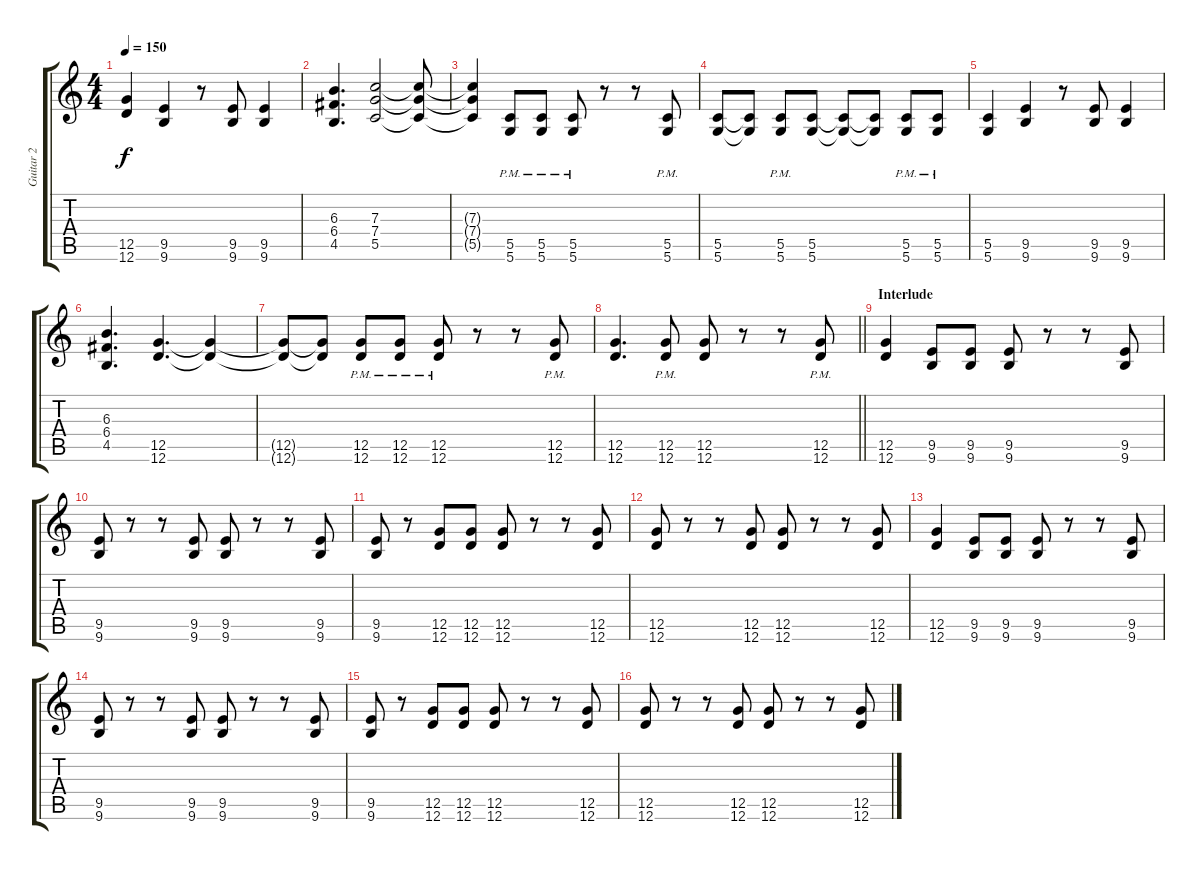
\track ("Guitar 2" "Guitar 2") {instrument distortionguitar}
\staff {score tabs}
\tuning (D4 A3 F3 C3 G2 D2) {hide}
\ts (4 4)
\tempo 150
\clef g2
\ks c
(12.5 12.6).4{dy f} (9.5 9.6).4 r.8 (9.5 9.6).8 (9.5 9.6).4 |
(6.3 6.4 4.5).4{d} (7.3 7.4 5.5).2 (7.3{t} 7.4{t} 5.5{t}).8 |
(7.3{t} 7.4{t} 5.5{t}).4 (5.5{pm} 5.6{pm}).8 (5.5{pm} 5.6{pm}).8 (5.5{pm} 5.6{pm}).8 r.8 r.8 (5.5{pm} 5.6{pm}).8 |
(5.5 5.6).8 (5.5{t} 5.6{t}).8 (5.5{pm} 5.6).8 (5.5 5.6).8 (5.5{t} 5.6{t}).8 (5.5{t} 5.6{t}).8 (5.5{pm} 5.6{pm}).8 (5.5{pm} 5.6).8 |
(5.5 5.6).4 (9.5 9.6).4 r.8 (9.5 9.6).8 (9.5 9.6).4 |
(6.3 6.4 4.5).4{d} (12.5 12.6).4{d} (12.5{t} 12.6{t}).4 |
(12.5{t} 12.6{t}).8 (12.5{t} 12.6{t}).8 (12.5{pm} 12.6{pm}).8 (12.5{pm} 12.6{pm}).8 (12.5{pm} 12.6{pm}).8 r.8 r.8 (12.5{pm} 12.6{pm}).8 |
\barLineRight lightlight
(12.5 12.6).4{d} (12.5{pm} 12.6{pm}).8 (12.5 12.6).8 r.8 r.8 (12.5{pm} 12.6{pm}).8 |
\section ("" "Interlude")
(12.5 12.6).4 (9.5 9.6).8 (9.5 9.6).8 (9.5 9.6).8 r.8 r.8 (9.5 9.6).8 |
(9.5 9.6).8 r.8 r.8 (9.5 9.6).8 (9.5 9.6).8 r.8 r.8 (9.5 9.6).8 |
(9.5 9.6).8 r.8 (12.5 12.6).8 (12.5 12.6).8 (12.5 12.6).8 r.8 r.8 (12.5 12.6).8 |
(12.5 12.6).8 r.8 r.8 (12.5 12.6).8 (12.5 12.6).8 r.8 r.8 (12.5 12.6).8 |
(12.5 12.6).4 (9.5 9.6).8 (9.5 9.6).8 (9.5 9.6).8 r.8 r.8 (9.5 9.6).8 |
(9.5 9.6).8 r.8 r.8 (9.5 9.6).8 (9.5 9.6).8 r.8 r.8 (9.5 9.6).8 |
(9.5 9.6).8 r.8 (12.5 12.6).8 (12.5 12.6).8 (12.5 12.6).8 r.8 r.8 (12.5 12.6).8 |
(12.5 12.6).8 r.8 r.8 (12.5 12.6).8 (12.5 12.6).8 r.8 r.8 (12.5 12.6).8
